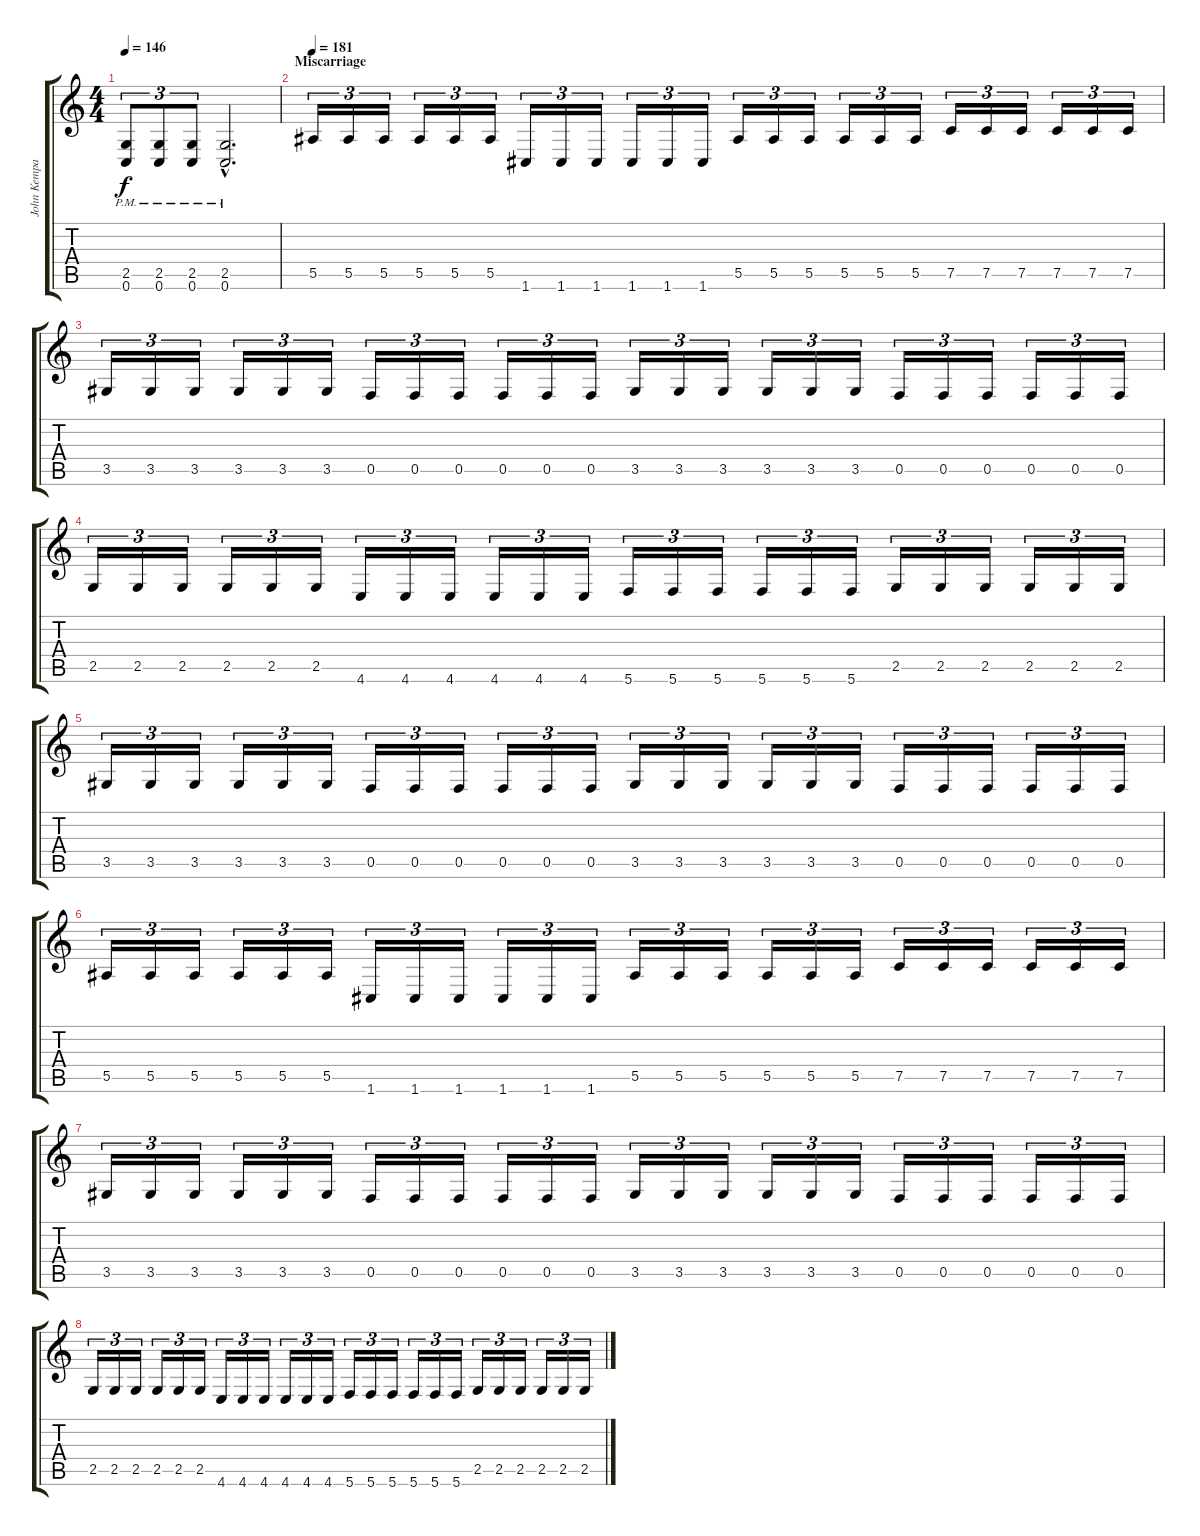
\track ("John Kempainen (Rhythm Guitar)" "John Kempa") {instrument distortionguitar}
\staff {score tabs}
\tuning (C4 G3 Eb3 Bb2 F2 C2) {hide}
\ts (4 4)
\tempo 146
\clef g2
\ks c
(2.5{pm} 0.6{pm}).8{tu (3 2) dy f} (2.5{pm} 0.6{pm}).8{tu (3 2)} (2.5{pm} 0.6{pm}).8{tu (3 2)} (2.5{hac pm} 0.6{hac pm}).2{d} |
\section ("" "Miscarriage")
\tempo 181
5.5.16{tu (3 2) balance 16} 5.5.16{tu (3 2)} 5.5.16{tu (3 2)} 5.5.16{tu (3 2)} 5.5.16{tu (3 2)} 5.5.16{tu (3 2)} 1.6.16{tu (3 2)} 1.6.16{tu (3 2)} 1.6.16{tu (3 2)} 1.6.16{tu (3 2)} 1.6.16{tu (3 2)} 1.6.16{tu (3 2)} 5.5.16{tu (3 2)} 5.5.16{tu (3 2)} 5.5.16{tu (3 2)} 5.5.16{tu (3 2)} 5.5.16{tu (3 2)} 5.5.16{tu (3 2)} 7.5.16{tu (3 2)} 7.5.16{tu (3 2)} 7.5.16{tu (3 2)} 7.5.16{tu (3 2)} 7.5.16{tu (3 2)} 7.5.16{tu (3 2)} |
3.5.16{tu (3 2)} 3.5.16{tu (3 2)} 3.5.16{tu (3 2)} 3.5.16{tu (3 2)} 3.5.16{tu (3 2)} 3.5.16{tu (3 2)} 0.5.16{tu (3 2)} 0.5.16{tu (3 2)} 0.5.16{tu (3 2)} 0.5.16{tu (3 2)} 0.5.16{tu (3 2)} 0.5.16{tu (3 2)} 3.5.16{tu (3 2)} 3.5.16{tu (3 2)} 3.5.16{tu (3 2)} 3.5.16{tu (3 2)} 3.5.16{tu (3 2)} 3.5.16{tu (3 2)} 0.5.16{tu (3 2)} 0.5.16{tu (3 2)} 0.5.16{tu (3 2)} 0.5.16{tu (3 2)} 0.5.16{tu (3 2)} 0.5.16{tu (3 2)} |
2.5.16{tu (3 2)} 2.5.16{tu (3 2)} 2.5.16{tu (3 2)} 2.5.16{tu (3 2)} 2.5.16{tu (3 2)} 2.5.16{tu (3 2)} 4.6.16{tu (3 2)} 4.6.16{tu (3 2)} 4.6.16{tu (3 2)} 4.6.16{tu (3 2)} 4.6.16{tu (3 2)} 4.6.16{tu (3 2)} 5.6.16{tu (3 2)} 5.6.16{tu (3 2)} 5.6.16{tu (3 2)} 5.6.16{tu (3 2)} 5.6.16{tu (3 2)} 5.6.16{tu (3 2)} 2.5.16{tu (3 2)} 2.5.16{tu (3 2)} 2.5.16{tu (3 2)} 2.5.16{tu (3 2)} 2.5.16{tu (3 2)} 2.5.16{tu (3 2)} |
3.5.16{tu (3 2)} 3.5.16{tu (3 2)} 3.5.16{tu (3 2)} 3.5.16{tu (3 2)} 3.5.16{tu (3 2)} 3.5.16{tu (3 2)} 0.5.16{tu (3 2)} 0.5.16{tu (3 2)} 0.5.16{tu (3 2)} 0.5.16{tu (3 2)} 0.5.16{tu (3 2)} 0.5.16{tu (3 2)} 3.5.16{tu (3 2)} 3.5.16{tu (3 2)} 3.5.16{tu (3 2)} 3.5.16{tu (3 2)} 3.5.16{tu (3 2)} 3.5.16{tu (3 2)} 0.5.16{tu (3 2)} 0.5.16{tu (3 2)} 0.5.16{tu (3 2)} 0.5.16{tu (3 2)} 0.5.16{tu (3 2)} 0.5.16{tu (3 2)} |
5.5.16{tu (3 2)} 5.5.16{tu (3 2)} 5.5.16{tu (3 2)} 5.5.16{tu (3 2)} 5.5.16{tu (3 2)} 5.5.16{tu (3 2)} 1.6.16{tu (3 2)} 1.6.16{tu (3 2)} 1.6.16{tu (3 2)} 1.6.16{tu (3 2)} 1.6.16{tu (3 2)} 1.6.16{tu (3 2)} 5.5.16{tu (3 2)} 5.5.16{tu (3 2)} 5.5.16{tu (3 2)} 5.5.16{tu (3 2)} 5.5.16{tu (3 2)} 5.5.16{tu (3 2)} 7.5.16{tu (3 2)} 7.5.16{tu (3 2)} 7.5.16{tu (3 2)} 7.5.16{tu (3 2)} 7.5.16{tu (3 2)} 7.5.16{tu (3 2)} |
3.5.16{tu (3 2)} 3.5.16{tu (3 2)} 3.5.16{tu (3 2)} 3.5.16{tu (3 2)} 3.5.16{tu (3 2)} 3.5.16{tu (3 2)} 0.5.16{tu (3 2)} 0.5.16{tu (3 2)} 0.5.16{tu (3 2)} 0.5.16{tu (3 2)} 0.5.16{tu (3 2)} 0.5.16{tu (3 2)} 3.5.16{tu (3 2)} 3.5.16{tu (3 2)} 3.5.16{tu (3 2)} 3.5.16{tu (3 2)} 3.5.16{tu (3 2)} 3.5.16{tu (3 2)} 0.5.16{tu (3 2)} 0.5.16{tu (3 2)} 0.5.16{tu (3 2)} 0.5.16{tu (3 2)} 0.5.16{tu (3 2)} 0.5.16{tu (3 2)} |
2.5.16{tu (3 2)} 2.5.16{tu (3 2)} 2.5.16{tu (3 2)} 2.5.16{tu (3 2)} 2.5.16{tu (3 2)} 2.5.16{tu (3 2)} 4.6.16{tu (3 2)} 4.6.16{tu (3 2)} 4.6.16{tu (3 2)} 4.6.16{tu (3 2)} 4.6.16{tu (3 2)} 4.6.16{tu (3 2)} 5.6.16{tu (3 2)} 5.6.16{tu (3 2)} 5.6.16{tu (3 2)} 5.6.16{tu (3 2)} 5.6.16{tu (3 2)} 5.6.16{tu (3 2)} 2.5.16{tu (3 2)} 2.5.16{tu (3 2)} 2.5.16{tu (3 2)} 2.5.16{tu (3 2)} 2.5.16{tu (3 2)} 2.5.16{tu (3 2)}
